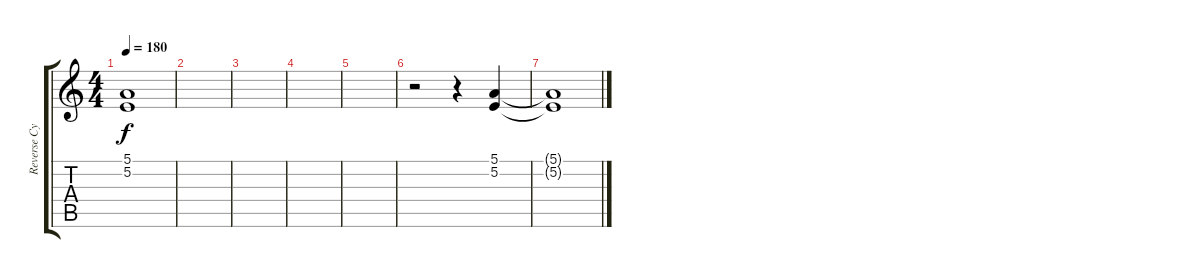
\track ("Reverse Cymbal" "Reverse Cy") {instrument reversecymbal}
\staff {score tabs}
\tuning (E4 B3 G3 D3 A2 E2) {hide}
\ts (4 4)
\tempo 180
\clef g2
\ks c
(5.1 5.2).1{dy f instrument reversecymbal} |
|
|
|
|
r.2 r.4 (5.1 5.2).4 |
(5.1{t} 5.2{t}).1
